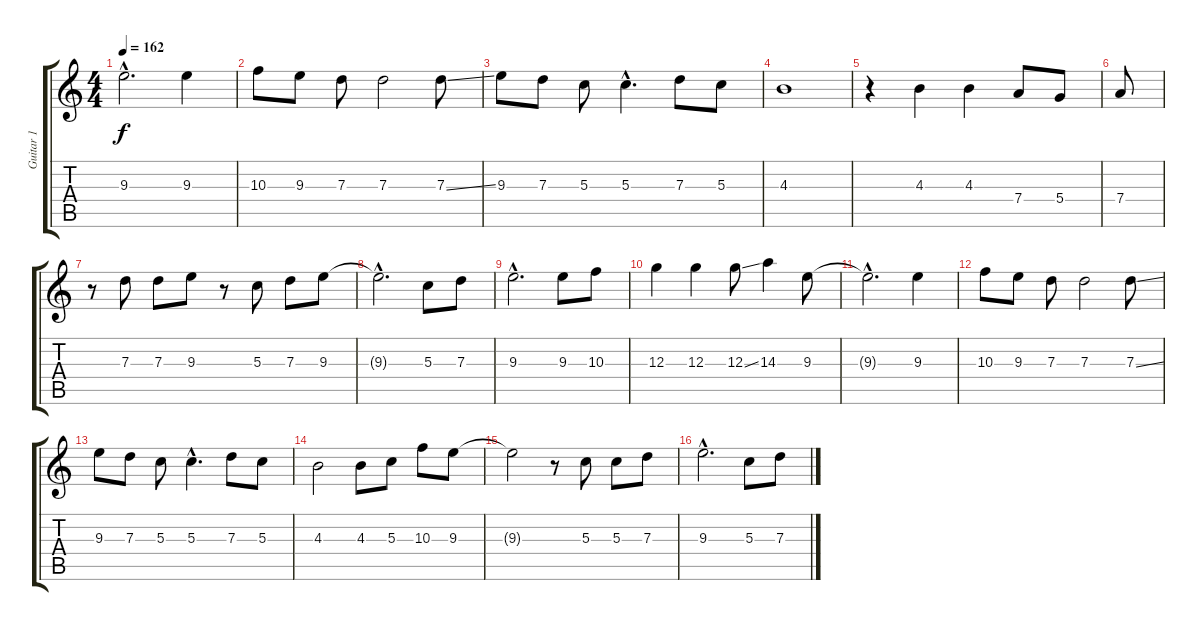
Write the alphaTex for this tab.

\track ("Guitar 1" "Guitar 1") {instrument distortionguitar}
\staff {score tabs}
\tuning (E4 B3 G3 D3 A2 E2) {hide}
\ts (4 4)
\tempo 162
\clef g2
\ks c
9.3{hac t}.2{d dy f} 9.3.4 |
10.3.8 9.3.8 7.3.8 7.3.2 7.3{ss}.8 |
9.3.8 7.3.8 5.3.8 5.3{hac}.4{d} 7.3.8 5.3.8 |
4.3.1 |
r.4 4.3.4 4.3.4 7.4.8 5.4.8 |
7.4.8 |
r.8 7.3.8 7.3.8 9.3.8 r.8 5.3.8 7.3.8 9.3.8 |
9.3{hac t}.2{d} 5.3.8 7.3.8 |
9.3{hac}.2{d} 9.3.8 10.3.8 |
12.3.4 12.3.4 12.3{ss}.8 14.3.4 9.3.8 |
9.3{hac t}.2{d} 9.3.4 |
10.3.8 9.3.8 7.3.8 7.3.2 7.3{ss}.8 |
9.3.8 7.3.8 5.3.8 5.3{hac}.4{d} 7.3.8 5.3.8 |
4.3.2 4.3.8 5.3.8 10.3.8 9.3.8 |
9.3{t}.2 r.8 5.3.8 5.3.8 7.3.8 |
9.3{hac}.2{d} 5.3.8 7.3.8
